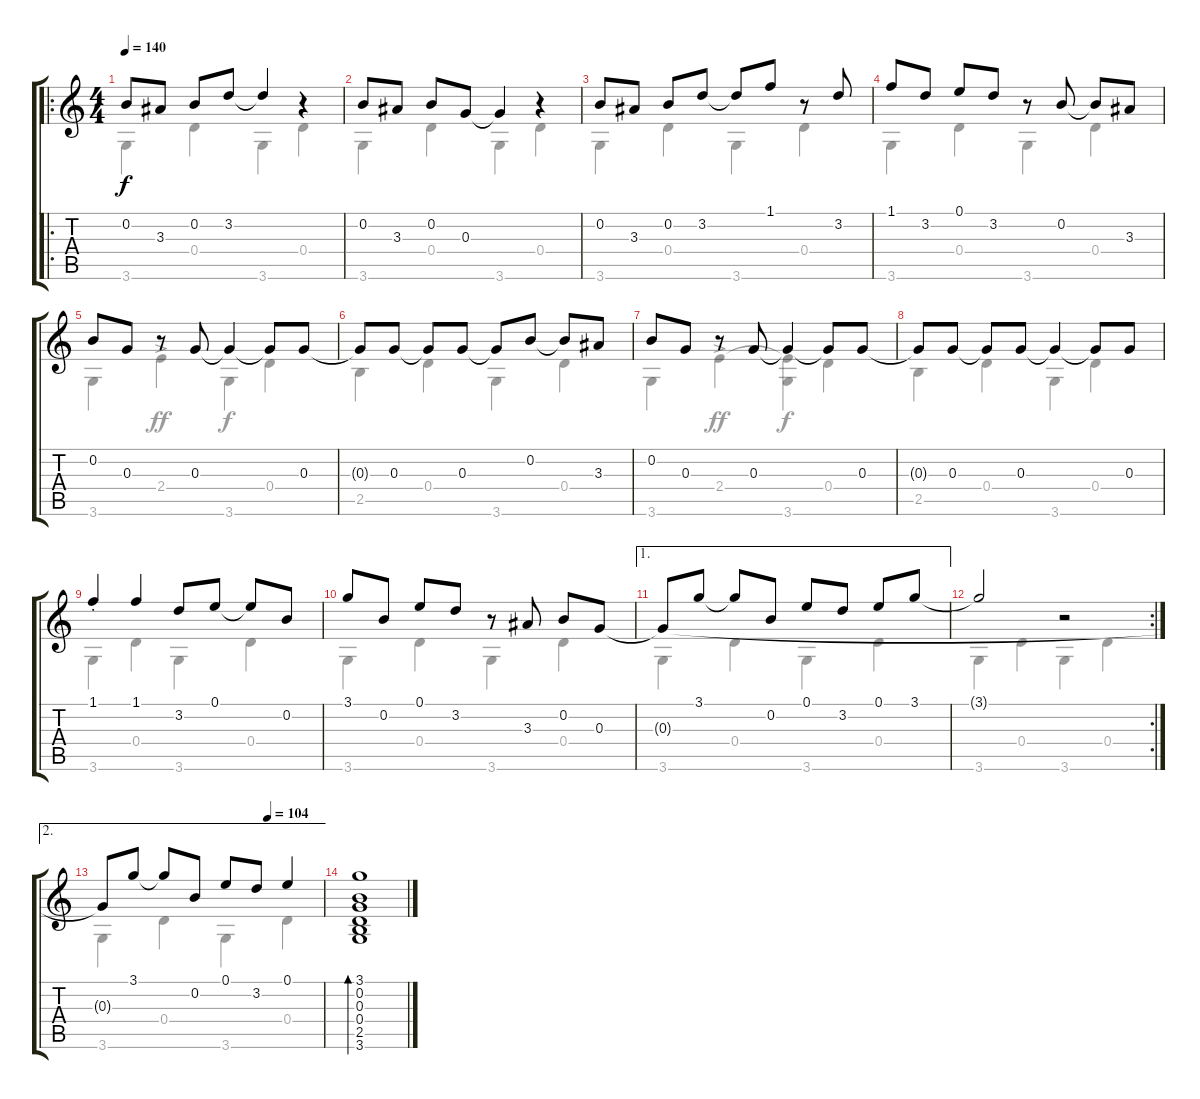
\track "" {instrument acousticguitarsteel}
\staff {score tabs}
\tuning (E4 B3 G3 D3 A2 E2) {hide}
\voice
\ro
\ts (4 4)
\tempo 140
\clef g2
\ks c
0.2.8{dy f instrument acousticguitarsteel} 3.3.8 0.2.8 3.2.8 3.2{t}.4 r.4 |
0.2.8 3.3.8 0.2.8 0.3.8 0.3{t}.4 r.4 |
0.2.8 3.3.8 0.2.8 3.2.8 3.2{t}.8 1.1.8 r.8 3.2.8 |
1.1.8 3.2.8 0.1.8 3.2.8 r.8 0.2.8 0.2{t}.8 3.3.8 |
0.2.8 0.3.8 r.8 0.3.8 0.3{t}.4 0.3{t}.8 0.3.8 |
0.3{t}.8 0.3.8 0.3{t}.8 0.3.8 0.3{t}.8 0.2.8 0.2{t}.8 3.3.8 |
0.2.8 0.3.8 r.8 0.3.8 0.3{t}.4 0.3{t}.8 0.3.8 |
0.3{t}.8 0.3.8 0.3{t}.8 0.3.8 0.3{t}.4 0.3{t}.8 0.3.8 |
1.1{st}.4 1.1.4 3.2.8 0.1.8 0.1{t}.8 0.2.8 |
3.1.8 0.2.8 0.1.8 3.2.8 r.8 3.3.8 0.2.8 0.3.8 |
\ae 1
0.3{t}.8 3.1.8 3.1{t}.8 0.2.8 0.1.8 3.2.8 0.1.8 3.1.8 |
\rc 2
3.1{t}.2 r.2 |
\ae 2
\tempo (104 0.75)
0.3{t}.8 3.1.8 3.1{t}.8 0.2.8 0.1.8 3.2.8 0.1.4 |
(3.1 0.2 0.3 0.4 2.5 3.6).1{bd 60}
\voice
\clef g2
\ottava regular
\simile none
\ks c
3.6.4{dy f} 0.4.4 3.6.4 0.4.4 |
3.6.4 0.4.4 3.6.4 0.4.4 |
3.6.4 0.4.4 3.6.4 0.4.4 |
3.6.4 0.4.4 3.6.4 0.4.4 |
3.6.4 2.4{ac}.4{dy ff} 3.6.4{dy f} 0.4.4 |
2.5.4 0.4.4 3.6.4 0.4.4 |
3.6.4 2.4{ac}.4{dy ff} (2.4{t} 3.6).4{dy f} 0.4.4 |
2.5.4 0.4.4 3.6.4 0.4.4 |
3.6.4 0.4.4 3.6.4 0.4.4 |
3.6.4 0.4.4 3.6.4 0.4.4 |
3.6.4 0.4.4 3.6.4 0.4.4 |
3.6.4 0.4.4 3.6.4 0.4.4 |
3.6.4 0.4.4 3.6.4 0.4.4 |
